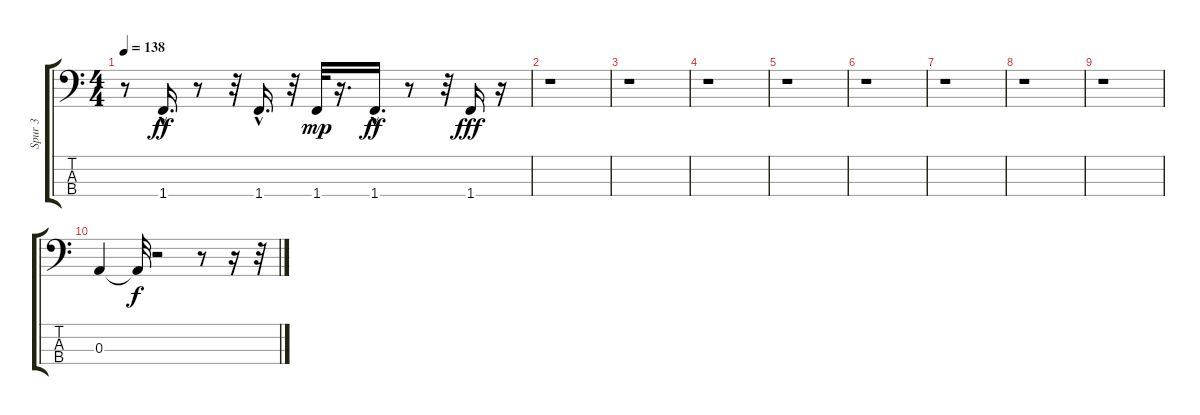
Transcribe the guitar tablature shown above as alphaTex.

\track ("Spur 3" "Spur 3") {instrument synthbass1}
\staff {score tabs}
\tuning (G2 D2 A1 E1) {hide}
\ts (4 4)
\tempo 138
\clef f4
\ks c
r.8{dy f} 1.4{hac}.16{d dy ff} r.8 r.32 1.4{hac}.16{d} r.32 1.4.32{dy mp} r.16{d} 1.4{hac}.16{d dy ff} r.8 r.32 1.4.16{dy fff} r.16 |
r.1 |
r.1 |
r.1 |
r.1 |
r.1 |
r.1 |
r.1 |
r.1 |
0.3.4 0.3{t}.32{dy f} r.2 r.8 r.16 r.32
